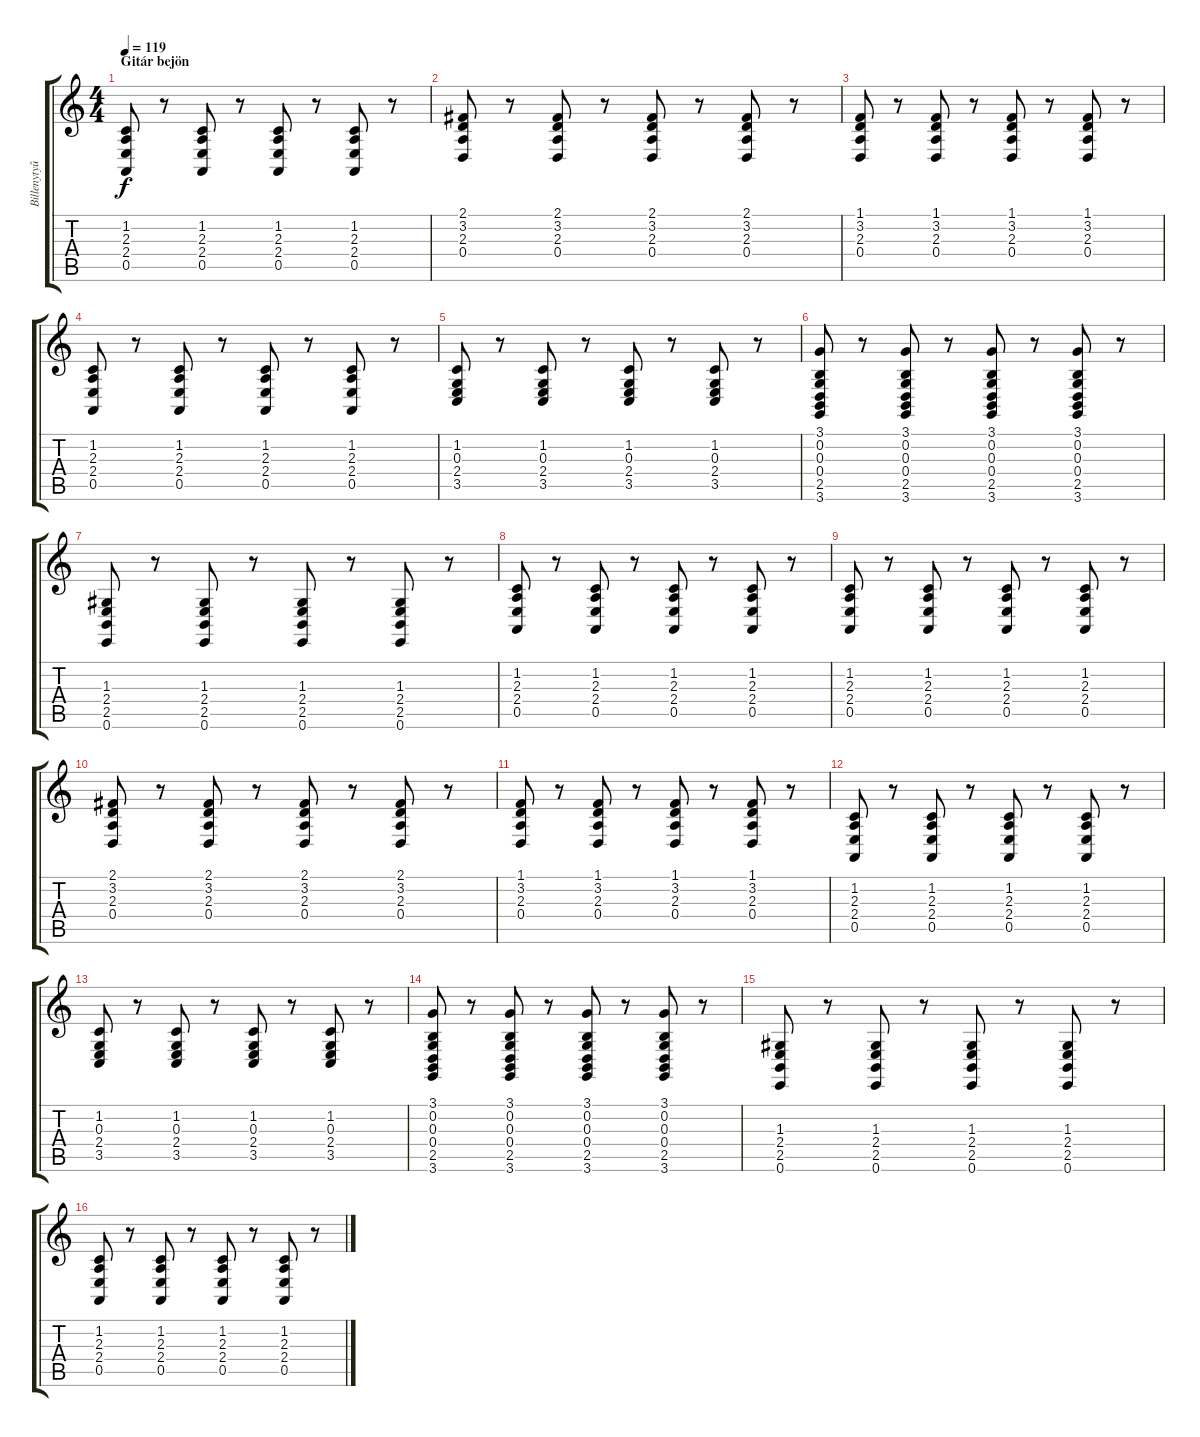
\track ("Billenytyû" "Billenytyû") {instrument stringensemble1}
\staff {score tabs}
\tuning (E4 B3 G3 D3 A2 E2) {hide}
\ts (4 4)
\section ("" "Gitár bejön")
\tempo 119
\clef g2
\ks c
(1.2 2.3 2.4 0.5).8{dy f} r.8 (1.2 2.3 2.4 0.5).8 r.8 (1.2 2.3 2.4 0.5).8 r.8 (1.2 2.3 2.4 0.5).8 r.8 |
(2.1 3.2 2.3 0.4).8 r.8 (2.1 3.2 2.3 0.4).8 r.8 (2.1 3.2 2.3 0.4).8 r.8 (2.1 3.2 2.3 0.4).8 r.8 |
(1.1 3.2 2.3 0.4).8 r.8 (1.1 3.2 2.3 0.4).8 r.8 (1.1 3.2 2.3 0.4).8 r.8 (1.1 3.2 2.3 0.4).8 r.8 |
(1.2 2.3 2.4 0.5).8 r.8 (1.2 2.3 2.4 0.5).8 r.8 (1.2 2.3 2.4 0.5).8 r.8 (1.2 2.3 2.4 0.5).8 r.8 |
(1.2 0.3 2.4 3.5).8 r.8 (1.2 0.3 2.4 3.5).8 r.8 (1.2 0.3 2.4 3.5).8 r.8 (1.2 0.3 2.4 3.5).8 r.8 |
(3.1 0.2 0.3 0.4 2.5 3.6).8 r.8 (3.1 0.2 0.3 0.4 2.5 3.6).8 r.8 (3.1 0.2 0.3 0.4 2.5 3.6).8 r.8 (3.1 0.2 0.3 0.4 2.5 3.6).8 r.8 |
(1.3 2.4 2.5 0.6).8 r.8 (1.3 2.4 2.5 0.6).8 r.8 (1.3 2.4 2.5 0.6).8 r.8 (1.3 2.4 2.5 0.6).8 r.8 |
(1.2 2.3 2.4 0.5).8 r.8 (1.2 2.3 2.4 0.5).8 r.8 (1.2 2.3 2.4 0.5).8 r.8 (1.2 2.3 2.4 0.5).8 r.8 |
(1.2 2.3 2.4 0.5).8 r.8 (1.2 2.3 2.4 0.5).8 r.8 (1.2 2.3 2.4 0.5).8 r.8 (1.2 2.3 2.4 0.5).8 r.8 |
(2.1 3.2 2.3 0.4).8 r.8 (2.1 3.2 2.3 0.4).8 r.8 (2.1 3.2 2.3 0.4).8 r.8 (2.1 3.2 2.3 0.4).8 r.8 |
(1.1 3.2 2.3 0.4).8 r.8 (1.1 3.2 2.3 0.4).8 r.8 (1.1 3.2 2.3 0.4).8 r.8 (1.1 3.2 2.3 0.4).8 r.8 |
(1.2 2.3 2.4 0.5).8 r.8 (1.2 2.3 2.4 0.5).8 r.8 (1.2 2.3 2.4 0.5).8 r.8 (1.2 2.3 2.4 0.5).8 r.8 |
(1.2 0.3 2.4 3.5).8 r.8 (1.2 0.3 2.4 3.5).8 r.8 (1.2 0.3 2.4 3.5).8 r.8 (1.2 0.3 2.4 3.5).8 r.8 |
(3.1 0.2 0.3 0.4 2.5 3.6).8 r.8 (3.1 0.2 0.3 0.4 2.5 3.6).8 r.8 (3.1 0.2 0.3 0.4 2.5 3.6).8 r.8 (3.1 0.2 0.3 0.4 2.5 3.6).8 r.8 |
(1.3 2.4 2.5 0.6).8 r.8 (1.3 2.4 2.5 0.6).8 r.8 (1.3 2.4 2.5 0.6).8 r.8 (1.3 2.4 2.5 0.6).8 r.8 |
(1.2 2.3 2.4 0.5).8 r.8 (1.2 2.3 2.4 0.5).8 r.8 (1.2 2.3 2.4 0.5).8 r.8 (1.2 2.3 2.4 0.5).8 r.8
